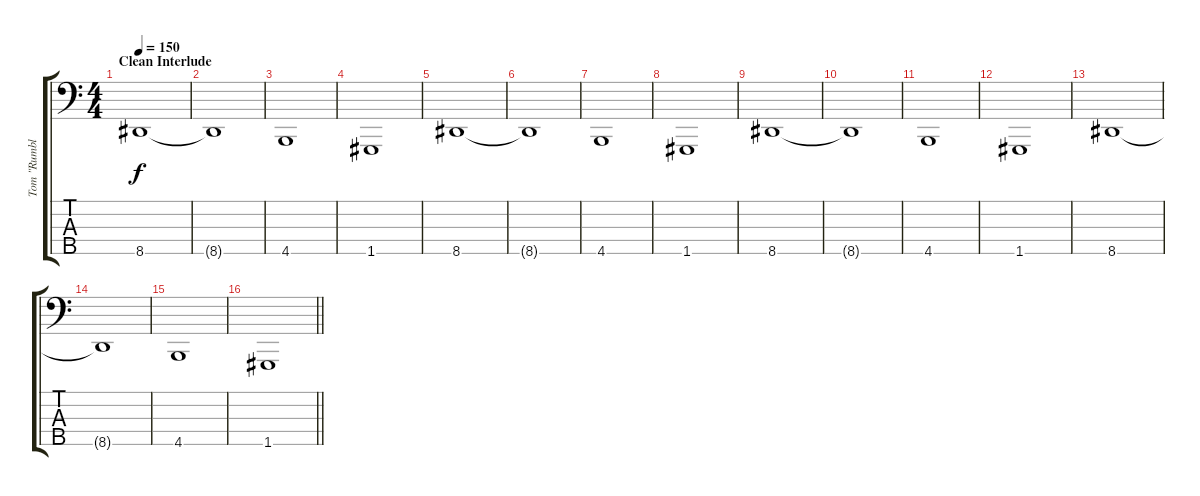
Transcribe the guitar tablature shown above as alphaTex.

\track ("Tom \"Rumble from Down Under\" Murphy" "Tom \"Rumbl") {instrument electricbassfinger}
\staff {score tabs}
\tuning (F2 C2 G1 C1 G0) {hide}
\ts (4 4)
\section ("" "Clean Interlude")
\tempo 150
\clef f4
\ks c
8.5.1{dy f volume 14} |
8.5{t}.1 |
4.5.1 |
1.5.1 |
8.5.1 |
8.5{t}.1 |
4.5.1 |
1.5.1 |
8.5.1 |
8.5{t}.1 |
4.5.1 |
1.5.1 |
8.5.1 |
8.5{t}.1 |
4.5.1 |
\barLineRight lightlight
1.5.1
